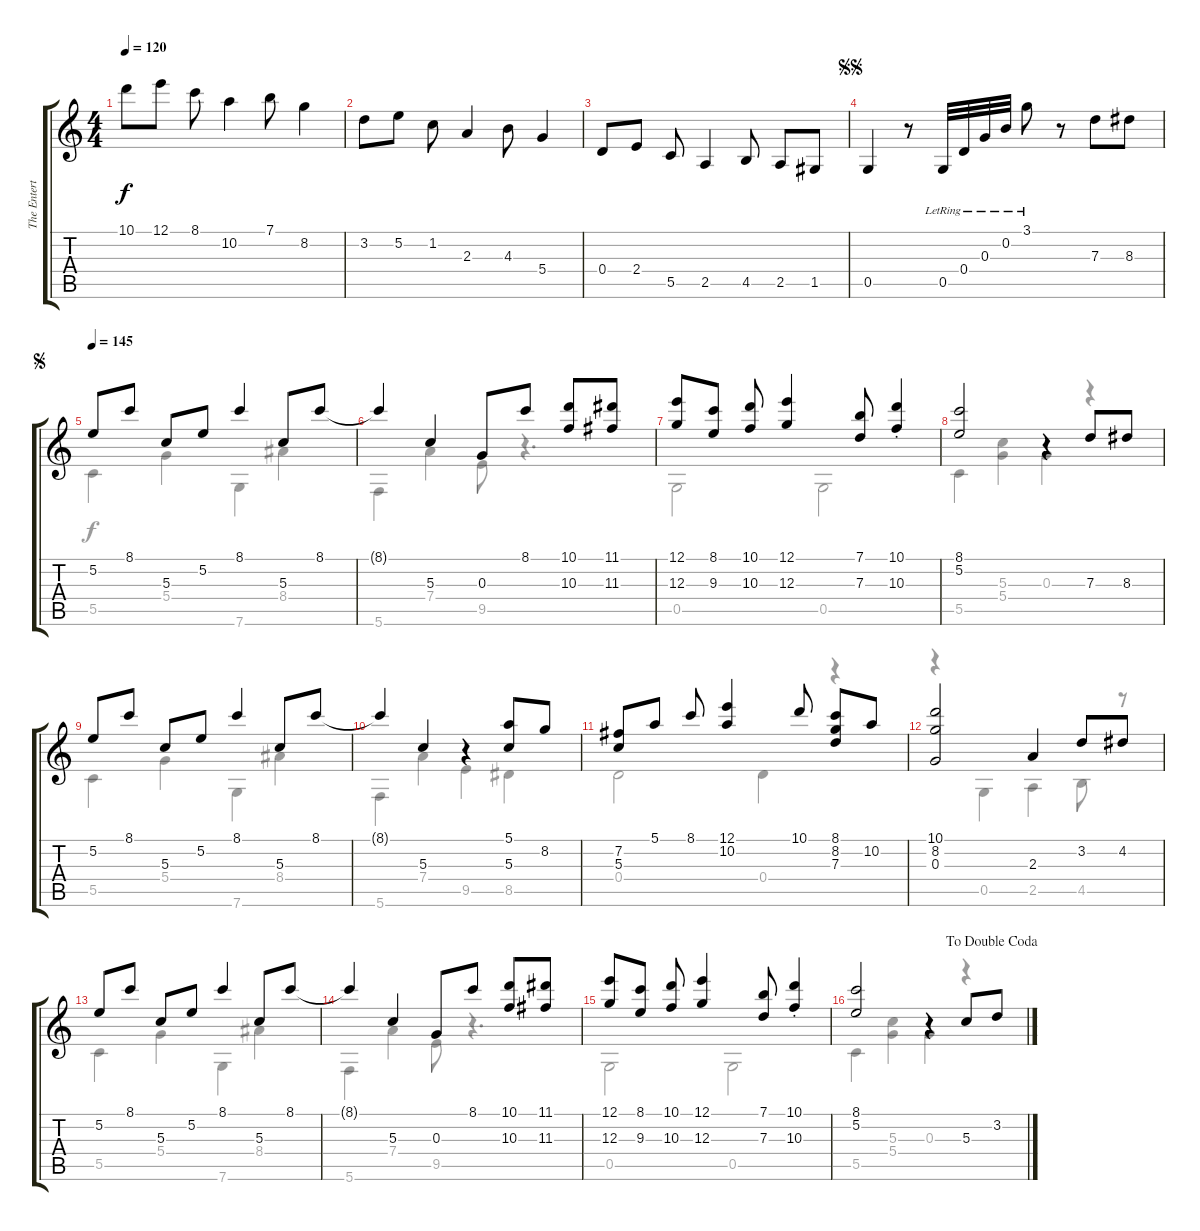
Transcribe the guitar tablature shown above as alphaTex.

\track ("The Entertainer" "The Entert") {instrument acousticguitarnylon}
\staff {score tabs}
\tuning (E4 B3 G3 D3 G2 C2) {hide}
\voice
\ts (4 4)
\tempo 120
\clef g2
\ks c
10.1.8{dy f instrument acousticguitarnylon} 12.1.8 8.1.8 10.2.4 7.1.8 8.2.4 |
3.2.8 5.2.8 1.2.8 2.3.4 4.3.8 5.4.4 |
0.4.8 2.4.8 5.5.8 2.5.4 4.5.8 2.5.8 1.5.8 |
\jump segnosegno
0.5.4 r.8 0.5{lr}.32 0.4{lr}.32 0.3{lr}.32 0.2{lr}.32 3.1{lr}.8 r.8 7.3.8 8.3.8 |
\jump segno
\tempo 145
5.2.8 8.1.8 5.3.8 5.2.8 8.1.4 5.3.8 8.1.8 |
8.1{t}.4 5.3.4 0.3.8 8.1.8 (10.1 10.3).8 (11.1 11.3).8 |
(12.1 12.3).8 (8.1 9.3).8 (10.1 10.3).8 (12.1 12.3).4 (7.1 7.3).8 (10.1{st} 10.3{st}).4 |
(8.1 5.2).2 r.4 7.3.8 8.3.8 |
5.2.8 8.1.8 5.3.8 5.2.8 8.1.4 5.3.8 8.1.8 |
8.1{t}.4 5.3.4 r.4 (5.1 5.3).8 8.2.8 |
(7.2 5.3).8 5.1.8 8.1.8 (12.1 10.2).4 10.1.8 (8.1 8.2 7.3).8 10.2.8 |
(10.1 8.2 0.3).2 2.3.4 3.2.8 4.2.8 |
5.2.8 8.1.8 5.3.8 5.2.8 8.1.4 5.3.8 8.1.8 |
8.1{t}.4 5.3.4 0.3.8 8.1.8 (10.1 10.3).8 (11.1 11.3).8 |
(12.1 12.3).8 (8.1 9.3).8 (10.1 10.3).8 (12.1 12.3).4 (7.1 7.3).8 (10.1{st} 10.3{st}).4 |
\jump dadoublecoda
(8.1 5.2).2 r.4 5.3.8 3.2.8
\voice
\clef g2
\ottava regular
\simile none
\ks c
|
|
|
|
5.5.4 5.4.4 7.6.4 8.4.4 |
5.6.4 7.4.4 9.5.8 r.4{d} |
0.5.2 0.5.2 |
5.5.4 (5.3 5.4).4 0.3.4 r.4 |
5.5.4 5.4.4 7.6.4 8.4.4 |
5.6.4 7.4.4 9.5.4 8.5.4 |
0.4.2 0.4.4 r.4 |
r.4 0.5.4 2.5.4 4.5.8 r.8 |
5.5.4 5.4.4 7.6.4 8.4.4 |
5.6.4 7.4.4 9.5.8 r.4{d} |
0.5.2 0.5.2 |
5.5.4 (5.3 5.4).4 0.3.4 r.4
